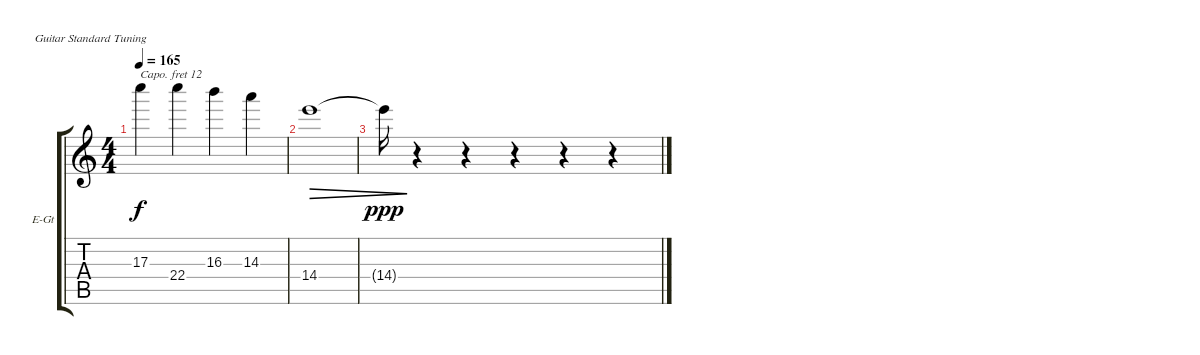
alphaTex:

\bracketExtendMode groupsimilarinstruments
\firstSystemTrackNameOrientation horizontal
\otherSystemsTrackNameOrientation horizontal
\track ("Äîðîæêà 4" "E-Gt") {instrument distortionguitar}
\staff {score tabs}
\capo 12
\tuning (E4 B3 G3 D3 A2 E2)
\ts (4 4)
\tempo 165
\clef g2
\ks c
17.3.4{dy f} 22.4.4 16.3.4 14.3.4 |
14.4.1{dec} |
14.4{t}.16{dec dy ppp} r.4 r.4 r.4 r.4 r.4
